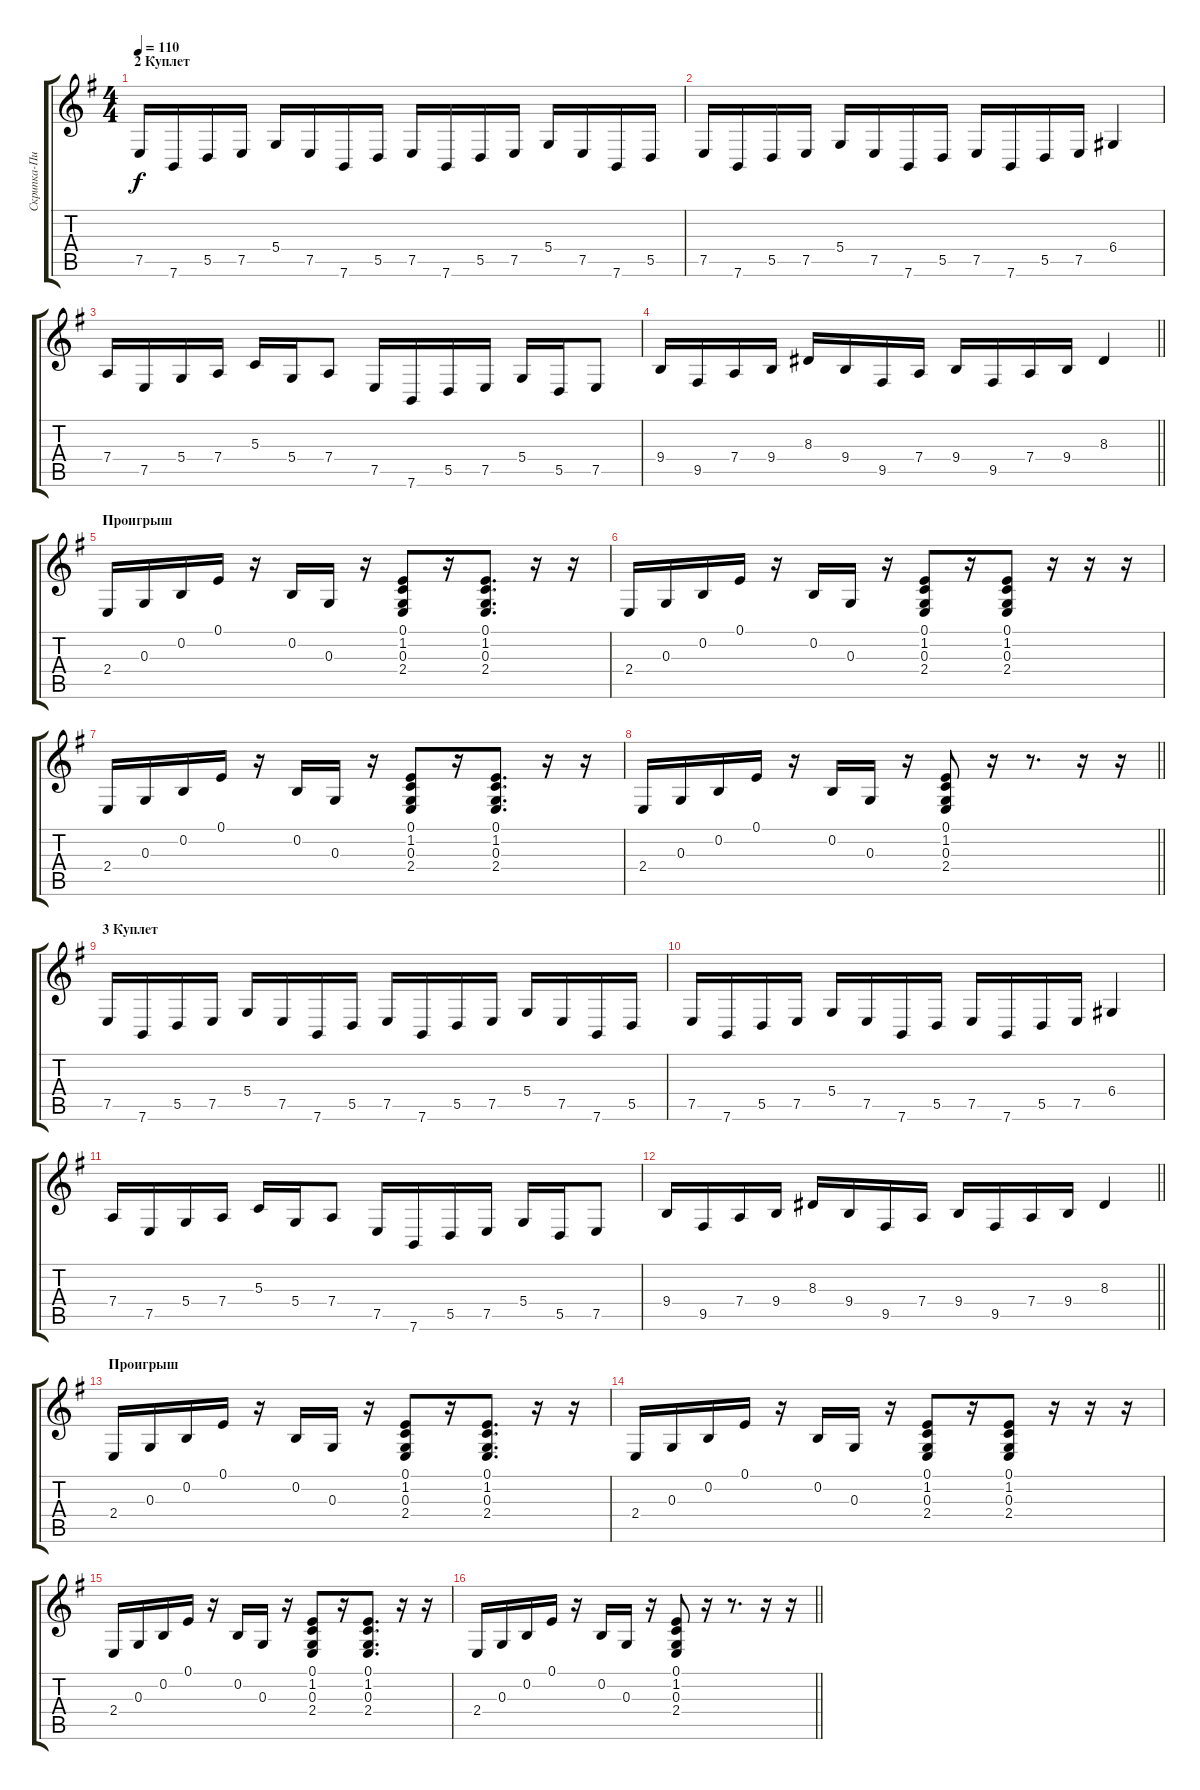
\track ("Скрипка-Пиццикато" "Скрипка-Пи") {instrument pizzicatostrings}
\staff {score tabs}
\tuning (E4 B3 G3 D3 A2 E2) {hide}
\ts (4 4)
\section ("" "2 Куплет")
\tempo 110
\clef g2
\ks eminor
7.5.16{dy f} 7.6.16 5.5.16 7.5.16 5.4.16 7.5.16 7.6.16 5.5.16 7.5.16 7.6.16 5.5.16 7.5.16 5.4.16 7.5.16 7.6.16 5.5.16 |
7.5.16 7.6.16 5.5.16 7.5.16 5.4.16 7.5.16 7.6.16 5.5.16 7.5.16 7.6.16 5.5.16 7.5.16 6.4.4 |
7.4.16 7.5.16 5.4.16 7.4.16 5.3.16 5.4.16 7.4.8 7.5.16 7.6.16 5.5.16 7.5.16 5.4.16 5.5.16 7.5.8 |
\barLineRight lightlight
9.4.16 9.5.16 7.4.16 9.4.16 8.3.16 9.4.16 9.5.16 7.4.16 9.4.16 9.5.16 7.4.16 9.4.16 8.3.4 |
\section ("" "Проигрыш")
2.4.16 0.3.16 0.2.16 0.1.16 r.16 0.2.16 0.3.16 r.16 (0.1 1.2 0.3 2.4).8 r.16 (0.1 1.2 0.3 2.4).8{d} r.16 r.16 |
2.4.16 0.3.16 0.2.16 0.1.16 r.16 0.2.16 0.3.16 r.16 (0.1 1.2 0.3 2.4).8 r.16 (0.1 1.2 0.3 2.4).8 r.16 r.16 r.16 |
2.4.16 0.3.16 0.2.16 0.1.16 r.16 0.2.16 0.3.16 r.16 (0.1 1.2 0.3 2.4).8 r.16 (0.1 1.2 0.3 2.4).8{d} r.16 r.16 |
\barLineRight lightlight
2.4.16 0.3.16 0.2.16 0.1.16 r.16 0.2.16 0.3.16 r.16 (0.1 1.2 0.3 2.4).8 r.16 r.8{d} r.16 r.16 |
\section ("" "3 Куплет")
7.5.16 7.6.16 5.5.16 7.5.16 5.4.16 7.5.16 7.6.16 5.5.16 7.5.16 7.6.16 5.5.16 7.5.16 5.4.16 7.5.16 7.6.16 5.5.16 |
7.5.16 7.6.16 5.5.16 7.5.16 5.4.16 7.5.16 7.6.16 5.5.16 7.5.16 7.6.16 5.5.16 7.5.16 6.4.4 |
7.4.16 7.5.16 5.4.16 7.4.16 5.3.16 5.4.16 7.4.8 7.5.16 7.6.16 5.5.16 7.5.16 5.4.16 5.5.16 7.5.8 |
\barLineRight lightlight
9.4.16 9.5.16 7.4.16 9.4.16 8.3.16 9.4.16 9.5.16 7.4.16 9.4.16 9.5.16 7.4.16 9.4.16 8.3.4 |
\section ("" "Проигрыш")
2.4.16 0.3.16 0.2.16 0.1.16 r.16 0.2.16 0.3.16 r.16 (0.1 1.2 0.3 2.4).8 r.16 (0.1 1.2 0.3 2.4).8{d} r.16 r.16 |
2.4.16 0.3.16 0.2.16 0.1.16 r.16 0.2.16 0.3.16 r.16 (0.1 1.2 0.3 2.4).8 r.16 (0.1 1.2 0.3 2.4).8 r.16 r.16 r.16 |
2.4.16 0.3.16 0.2.16 0.1.16 r.16 0.2.16 0.3.16 r.16 (0.1 1.2 0.3 2.4).8 r.16 (0.1 1.2 0.3 2.4).8{d} r.16 r.16 |
\barLineRight lightlight
2.4.16 0.3.16 0.2.16 0.1.16 r.16 0.2.16 0.3.16 r.16 (0.1 1.2 0.3 2.4).8 r.16 r.8{d} r.16 r.16
